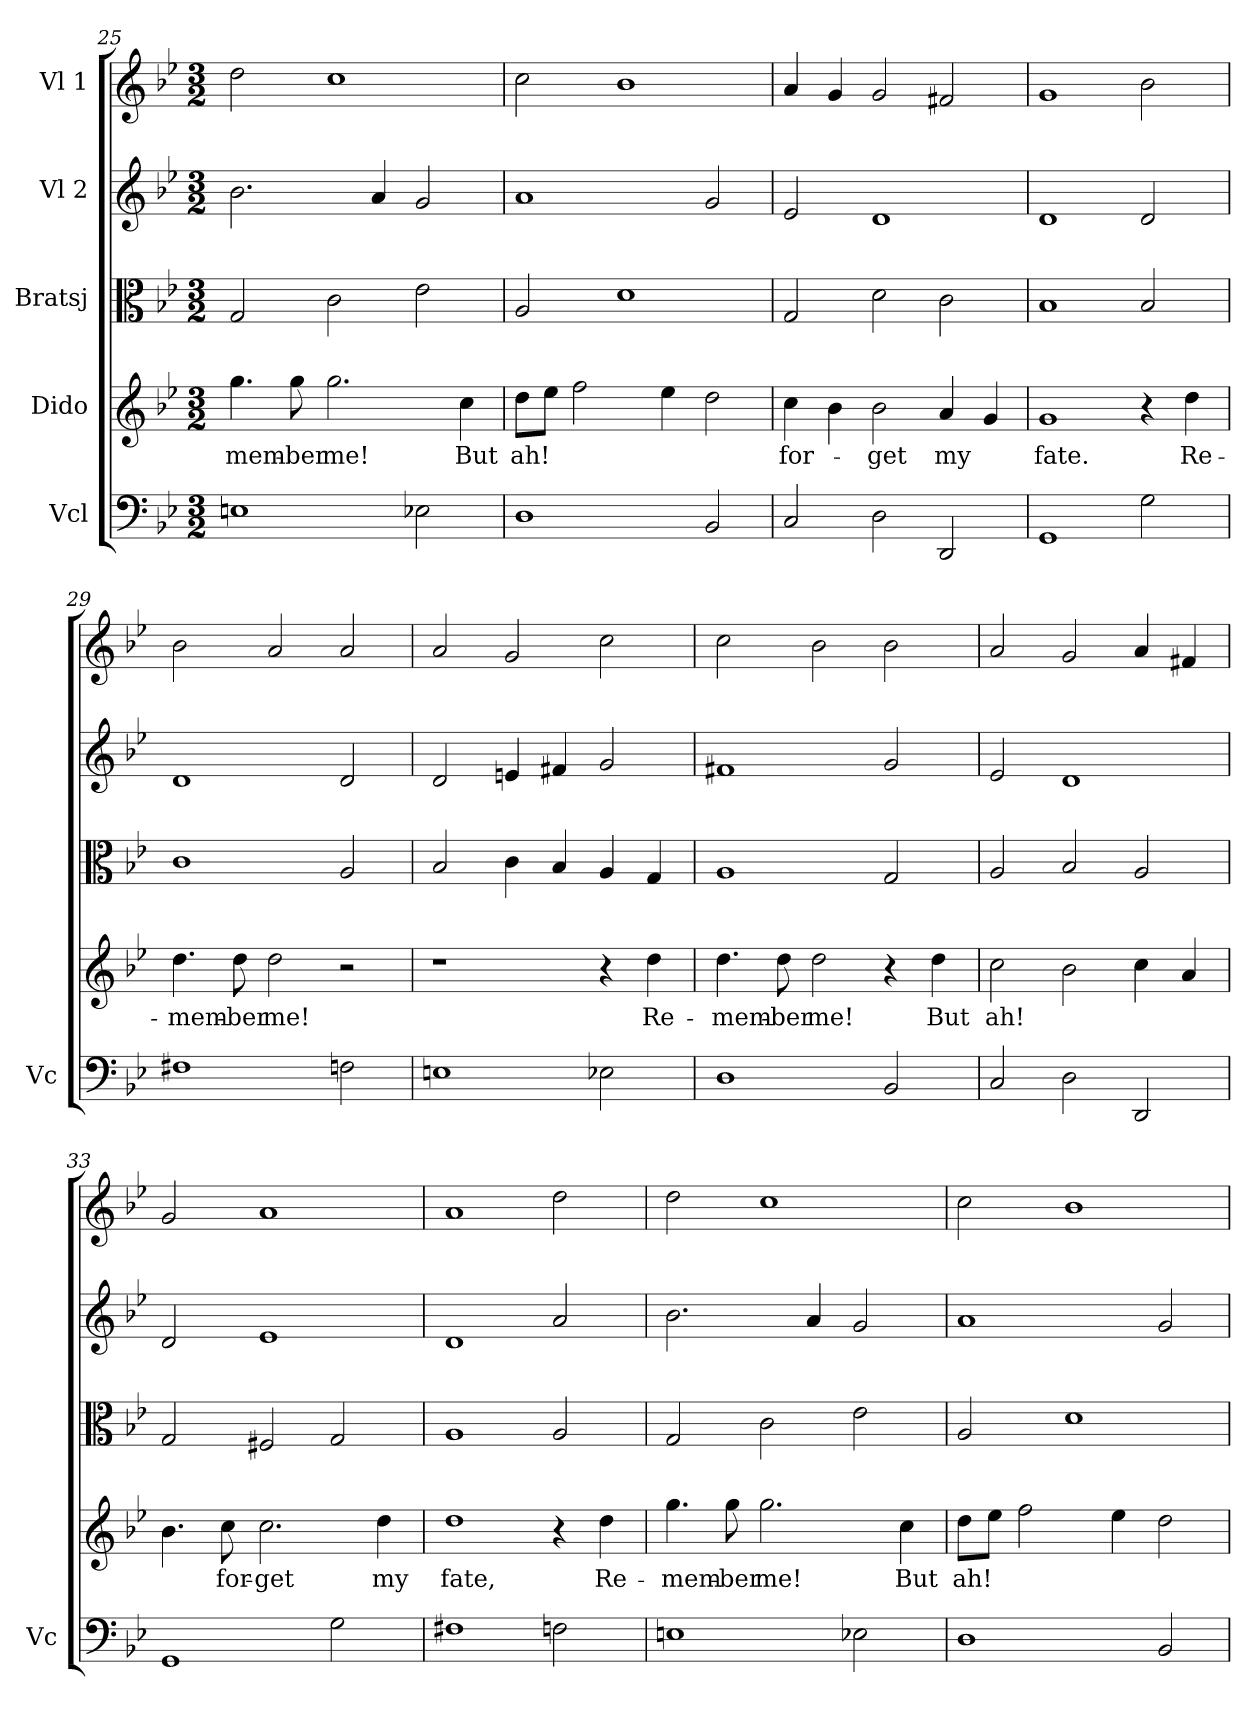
**kern	**kern	**text	**kern	**kern	**kern
*part5	*part4	*part4	*part3	*part2	*part1
*staff5	*staff4	*staff4	*staff3	*staff2	*staff1
*I"Vcl	*I"Dido	*	*I"Bratsj	*I"Vl 2	*I"Vl 1
*I'Vc	*	*	*	*	*
!!LO:PB:g=z
*clefF4	*clefG2	*	*clefC3	*clefG2	*clefG2
*k[b-e-]	*k[b-e-]	*	*k[b-e-]	*k[b-e-]	*k[b-e-]
*M3/2	*M3/2	*	*M3/2	*M3/2	*M3/2
=25	=25	=25	=25	=25	=25
!	!	!LO:LY:b	!	!	!
1En	4.gg\	-mem-	2G/	2.b-\	2dd\
!	!	!LO:LY:b	!	!	!
.	8gg\	-ber	.	.	.
!	!	!LO:LY:b	!	!	!
.	2.gg\	me!	2c\	.	1cc
.	.	.	.	4a/	.
2E-X\	.	.	2e-\	2g/	.
!	!	!LO:LY:b	!	!	!
.	4cc\	But	.	.	.
=26	=26	=26	=26	=26	=26
!	!	!LO:LY:b	!	!	!
1D	8dd\L	ah!	2A/	1a	2cc\
.	8ee-\J	.	.	.	.
.	2ff\	.	.	.	.
.	.	.	1d	.	1b-
.	4ee-\	.	.	.	.
2BB-/	2dd\	.	.	2g/	.
=27	=27	=27	=27	=27	=27
!	!	!LO:LY:b	!	!	!
2C/	4cc\	for-	2G/	2e-/	4a/
.	4b-\	.	.	.	4g/
!	!	!LO:LY:b	!	!	!
2D\	2b-\	-get	2d\	1d	2g/
!	!	!LO:LY:b	!	!	!
2DD/	4a/	my	2c\	.	2f#X/
.	4g/	.	.	.	.
=28	=28	=28	=28	=28	=28
!	!	!LO:LY:b	!	!	!
1GG	1g	fate.	1B-	1d	1g
2G\	4r	.	2B-/	2d/	2b-\
!	!	!LO:LY:b	!	!	!
.	4dd\	Re-	.	.	.
=29	=29	=29	=29	=29	=29
!	!	!LO:LY:b	!	!	!
1F#X	4.dd\	-mem-	1c	1d	2b-\
!	!	!LO:LY:b	!	!	!
.	8dd\	-ber	.	.	.
!	!	!LO:LY:b	!	!	!
.	2dd\	me!	.	.	2a/
2Fn\	2r	.	2A/	2d/	2a/
!!LO:LB:g=z
=30	=30	=30	=30	=30	=30
1En	1r	.	2B-/	2d/	2a/
.	.	.	4c\	4en/	2g/
.	.	.	4B-/	4f#X/	.
2E-X\	4r	.	4A/	2g/	2cc\
!	!	!LO:LY:b	!	!	!
.	4dd\	Re-	4G/	.	.
=31	=31	=31	=31	=31	=31
!	!	!LO:LY:b	!	!	!
1D	4.dd\	-mem-	1A	1f#X	2cc\
!	!	!LO:LY:b	!	!	!
.	8dd\	-ber	.	.	.
!	!	!LO:LY:b	!	!	!
.	2dd\	me!	.	.	2b-\
2BB-/	4r	.	2G/	2g/	2b-\
!	!	!LO:LY:b	!	!	!
.	4dd\	But	.	.	.
=32	=32	=32	=32	=32	=32
!	!	!LO:LY:b	!	!	!
2C/	2cc\	ah!	2A/	2e-/	2a/
2D\	2b-\	.	2B-/	1d	2g/
2DD/	4cc\	.	2A/	.	4a/
.	4a/	.	.	.	4f#X/
=33	=33	=33	=33	=33	=33
1GG	4.b-\	.	2G/	2d/	2g/
!	!	!LO:LY:b	!	!	!
.	8cc\	for-	.	.	.
!	!	!LO:LY:b	!	!	!
.	2.cc\	-get	2F#X/	1e-	1a
2G\	.	.	2G/	.	.
!	!	!LO:LY:b	!	!	!
.	4dd\	my	.	.	.
=34	=34	=34	=34	=34	=34
!	!	!LO:LY:b	!	!	!
1F#X	1dd	fate,	1A	1d	1a
2Fn\	4r	.	2A/	2a/	2dd\
!	!	!LO:LY:b	!	!	!
.	4dd\	Re-	.	.	.
!!LO:PB:g=z
=35	=35	=35	=35	=35	=35
!	!	!LO:LY:b	!	!	!
1En	4.gg\	-mem-	2G/	2.b-\	2dd\
!	!	!LO:LY:b	!	!	!
.	8gg\	-ber	.	.	.
!	!	!LO:LY:b	!	!	!
.	2.gg\	me!	2c\	.	1cc
.	.	.	.	4a/	.
2E-X\	.	.	2e-\	2g/	.
!	!	!LO:LY:b	!	!	!
.	4cc\	But	.	.	.
=36	=36	=36	=36	=36	=36
!	!	!LO:LY:b	!	!	!
1D	8dd\L	ah!	2A/	1a	2cc\
.	8ee-\J	.	.	.	.
.	2ff\	.	.	.	.
.	.	.	1d	.	1b-
.	4ee-\	.	.	.	.
2BB-/	2dd\	.	.	2g/	.
=	=	=	=	=	=
*-	*-	*-	*-	*-	*-
